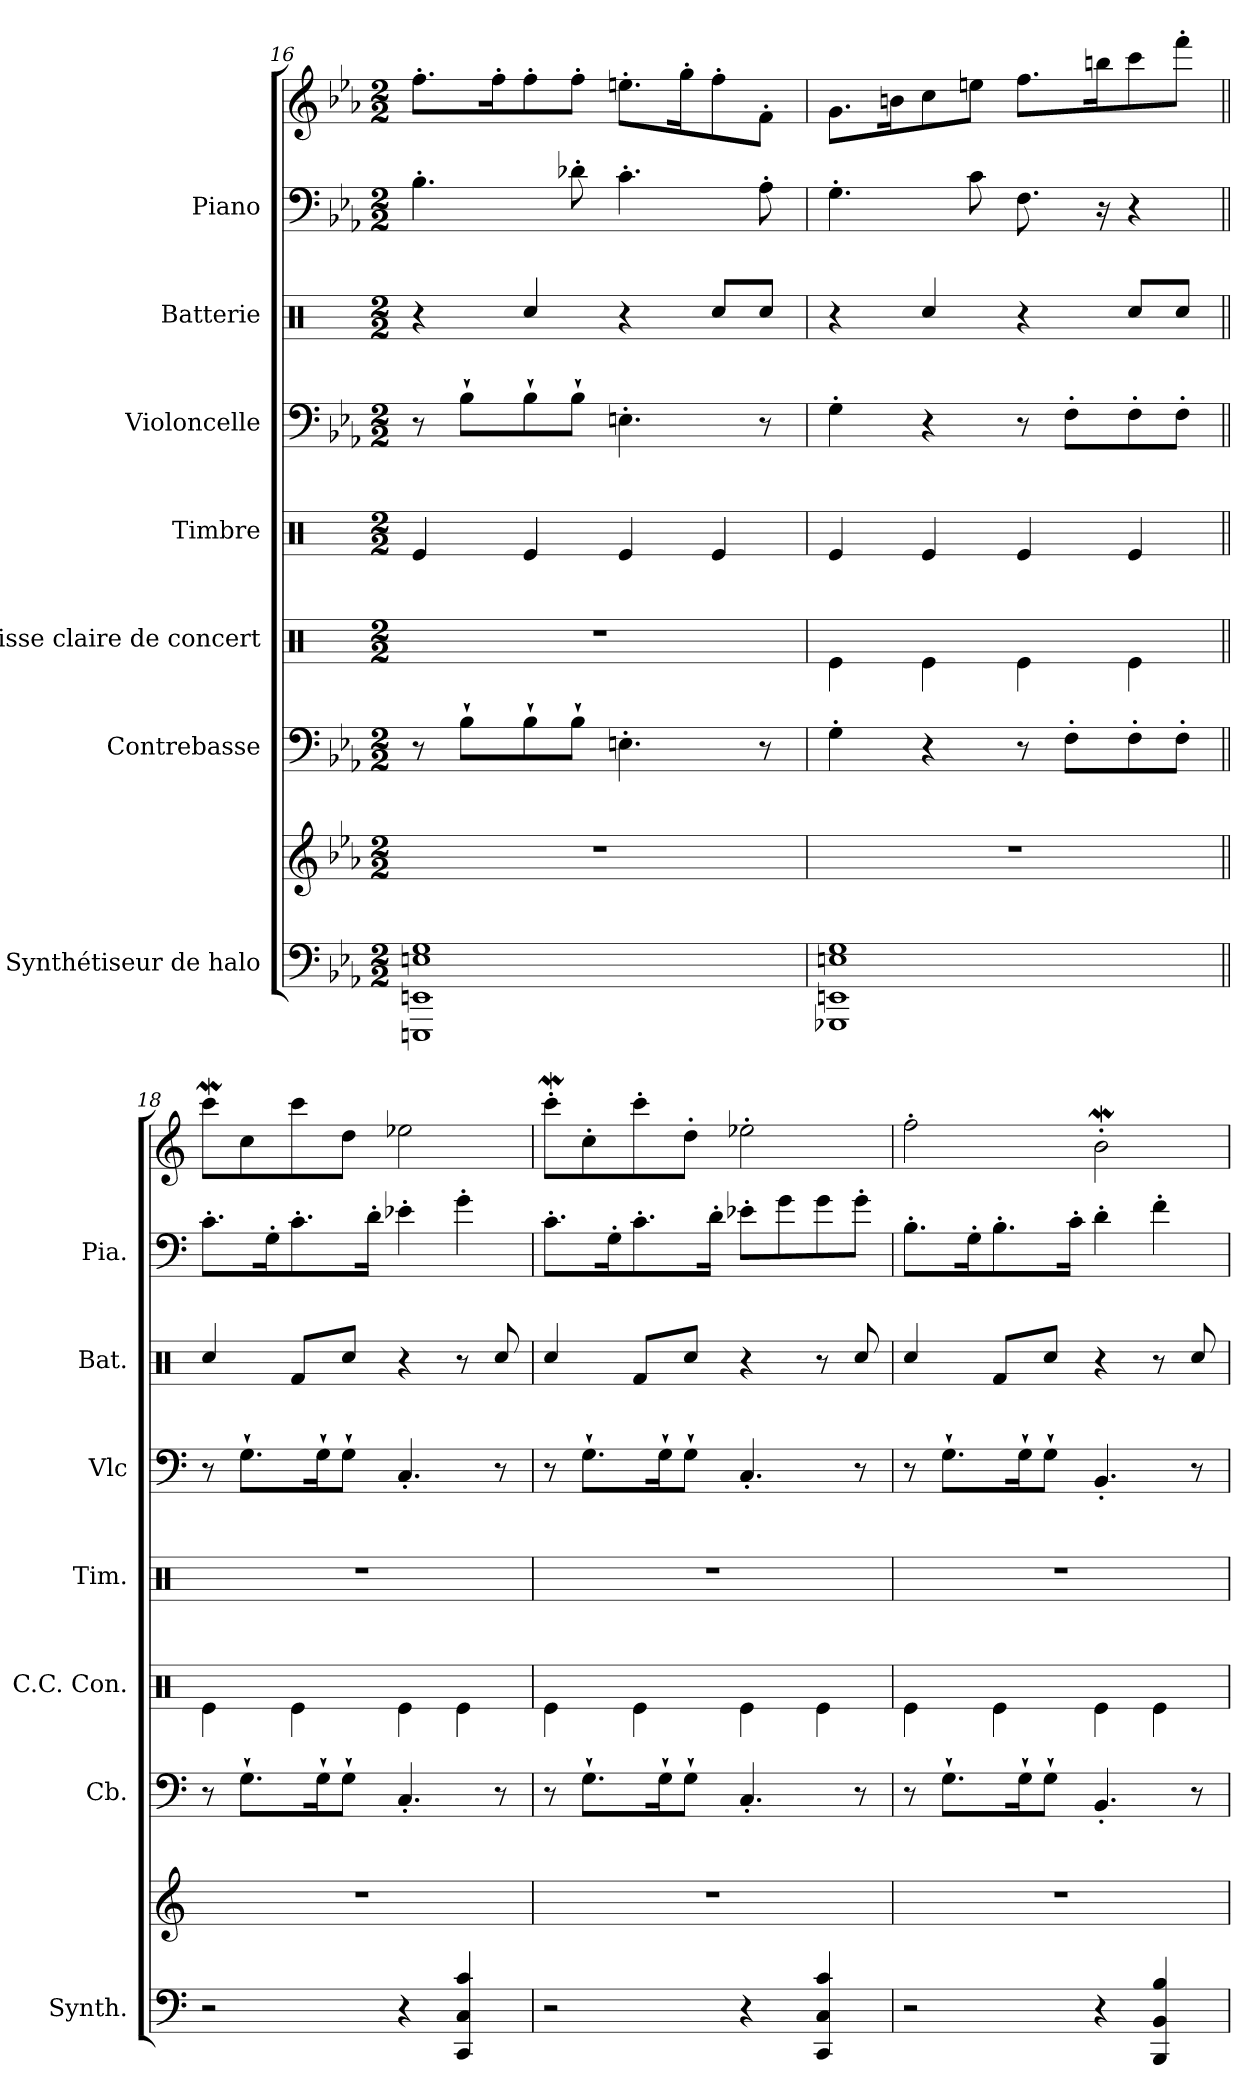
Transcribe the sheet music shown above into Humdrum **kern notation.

**kern	**kern	**kern	**kern	**kern	**kern	**kern	**kern	**kern
*part7	*part7	*part6	*part5	*part4	*part3	*part2	*part1	*part1
*staff9	*staff8	*staff7	*staff6	*staff5	*staff4	*staff3	*staff2	*staff1
*I"Synthétiseur de halo	*	*I"Contrebasse	*I"Caisse claire de concert	*I"Timbre	*I"Violoncelle	*I"Batterie	*I"Piano	*
*I'Synth.	*	*I'Cb.	*I'C.C. Con.	*I'Tim.	*I'Vlc	*I'Bat.	*I'Pia.	*
!!LO:PB:g=z
*clefF4	*clefG2	*clefF4	*clefX	*clefX	*clefF4	*clefX	*clefF4	*clefG2
*	*	*ITrd7c12	*	*	*	*	*	*
*k[b-e-a-]	*k[b-e-a-]	*k[b-e-a-]	*k[]	*k[]	*k[b-e-a-]	*k[]	*k[b-e-a-]	*k[b-e-a-]
*M2/2	*M2/2	*M2/2	*M2/2	*M2/2	*M2/2	*M2/2	*M2/2	*M2/2
=16	=16	=16	=16	=16	=16	=16	=16	=16
1EEEn 1EEn 1En 1G	1r	8r	1r	4Re/	8r	4r	4.B-'\	8.ff'\L
.	.	8BB-''\L	.	.	8B-''\L	.	.	.
.	.	.	.	.	.	.	.	16ff'\K
.	.	8BB-''\	.	4Re/	8B-''\	4Rcc/	.	8ff'\
.	.	8BB-''\J	.	.	8B-''\J	.	8d-X'\	8ff'\J
.	.	4.EEn'\	.	4Re/	4.En'\	4r	4.c'\	8.een'\L
.	.	.	.	.	.	.	.	16gg'\K
.	.	.	.	4Re/	.	8Rcc/L	.	8ff'\
.	.	8r	.	.	8r	8Rcc/J	8A-'\	8f'\J
=17	=17	=17	=17	=17	=17	=17	=17	=17
1GGG-X 1EEn 1En 1G	1r	4GG'\	4Re\	4Re/	4G'\	4r	4.G'\	8.g\L
.	.	.	.	.	.	.	.	16bn\K
.	.	4r	4Re\	4Re/	4r	4Rcc/	.	8cc\
.	.	.	.	.	.	.	8c\	8een\J
.	.	8r	4Re\	4Re/	8r	4r	8.F\	8.ff\L
.	.	8FF'\L	.	.	8F'\L	.	.	.
.	.	.	.	.	.	.	16r	16bbn\K
.	.	8FF'\	4Re\	4Re/	8F'\	8Rcc/L	4r	8ccc\
.	.	8FF'\J	.	.	8F'\J	8Rcc/J	.	8fff'\J
=18||	=18||	=18||	=18||	=18||	=18||	=18||	=18||	=18||
*k[]	*k[]	*k[]	*	*	*k[]	*	*k[]	*k[]
2r	1r	8r	4Re\	1r	8r	4Rcc/	8.c'\L	8cccw\L
.	.	8.GG''\L	.	.	8.G''\L	.	.	8cc\
.	.	.	.	.	.	.	16G'\K	.
.	.	.	4Re\	.	.	8Rf/L	8.c'\	8ccc\
.	.	16GG''\K	.	.	16G''\K	.	.	.
.	.	8GG''\J	.	.	8G''\J	8Rcc/J	.	8dd\J
.	.	.	.	.	.	.	16d'\Jk	.
4r	.	4.CC'/	4Re\	.	4.C'/	4r	4e-X'\	2ee-X\
4CC/ 4C/ 4c/	.	.	4Re\	.	.	8r	4g'\	.
.	.	8r	.	.	8r	8Rcc/	.	.
!!LO:PB:g=z
=19	=19	=19	=19	=19	=19	=19	=19	=19
2r	1r	8r	4Re\	1r	8r	4Rcc/	8.c'\L	8cccw'\L
.	.	8.GG''\L	.	.	8.G''\L	.	.	8cc'\
.	.	.	.	.	.	.	16G'\K	.
.	.	.	4Re\	.	.	8Rf/L	8.c'\	8ccc'\
.	.	16GG''\K	.	.	16G''\K	.	.	.
.	.	8GG''\J	.	.	8G''\J	8Rcc/J	.	8dd'\J
.	.	.	.	.	.	.	16d'\Jk	.
4r	.	4.CC'/	4Re\	.	4.C'/	4r	8e-X'\L	2ee-X'\
.	.	.	.	.	.	.	8g\	.
4CC/ 4C/ 4c/	.	.	4Re\	.	.	8r	8g\	.
.	.	8r	.	.	8r	8Rcc/	8g'\J	.
=20	=20	=20	=20	=20	=20	=20	=20	=20
2r	1r	8r	4Re\	1r	8r	4Rcc/	8.B'\L	2ff'\
.	.	8.GG''\L	.	.	8.G''\L	.	.	.
.	.	.	.	.	.	.	16G'\K	.
.	.	.	4Re\	.	.	8Rf/L	8.B'\	.
.	.	16GG''\K	.	.	16G''\K	.	.	.
.	.	8GG''\J	.	.	8G''\J	8Rcc/J	.	.
.	.	.	.	.	.	.	16c'\Jk	.
4r	.	4.BBB'/	4Re\	.	4.BB'/	4r	4d'\	2bW'\
4BBB/ 4BB/ 4B/	.	.	4Re\	.	.	8r	4f'\	.
.	.	8r	.	.	8r	8Rcc/	.	.
=	=	=	=	=	=	=	=	=
*-	*-	*-	*-	*-	*-	*-	*-	*-
